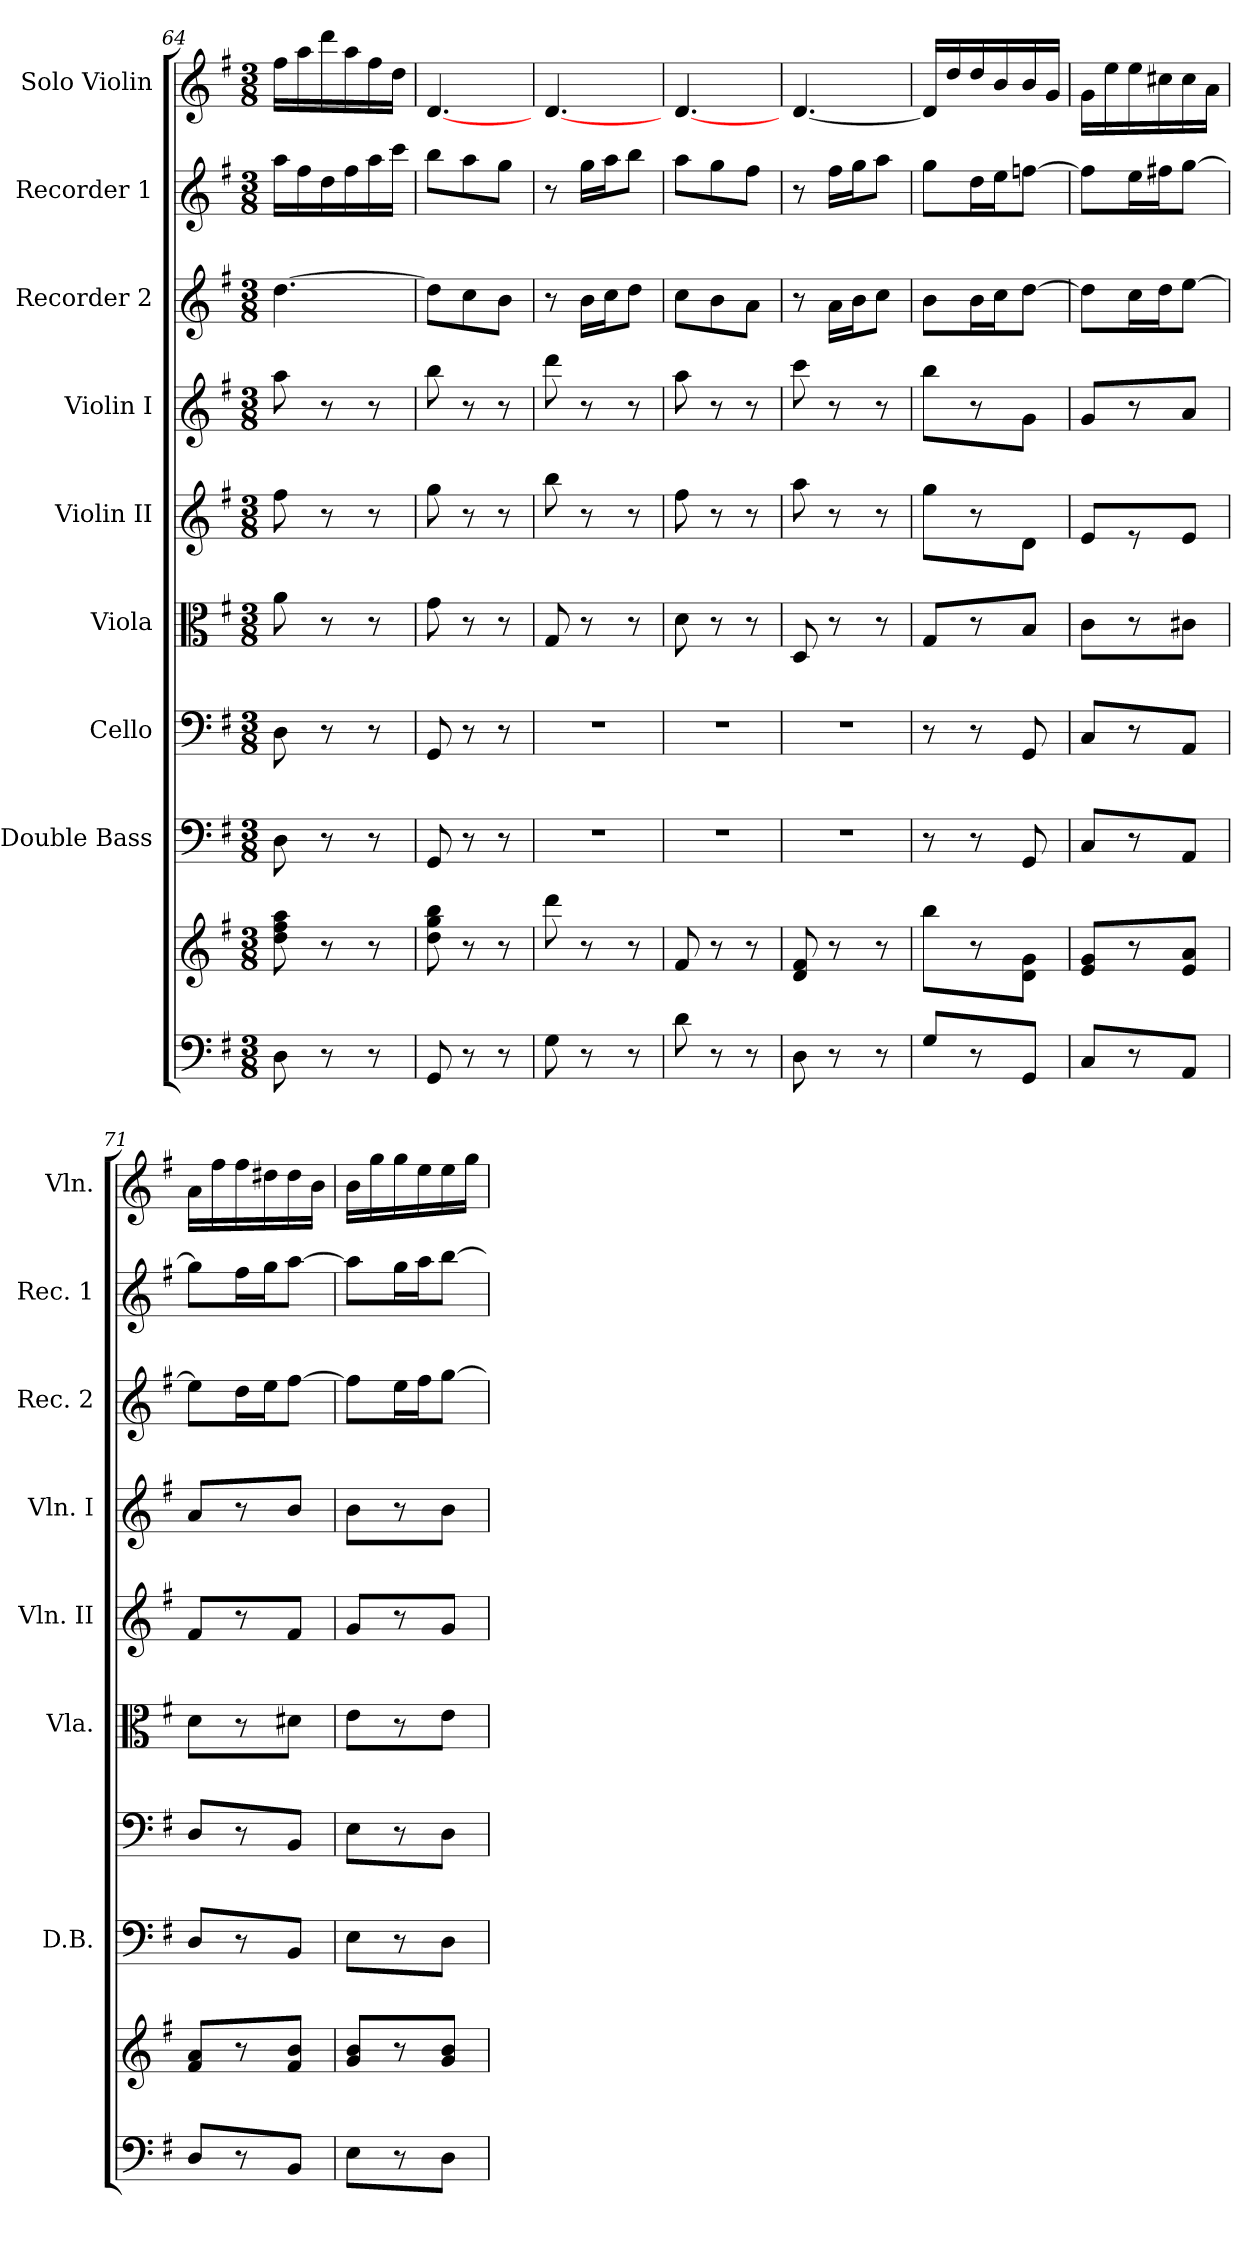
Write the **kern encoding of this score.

**kern	**kern	**kern	**kern	**kern	**kern	**kern	**kern	**kern	**kern
*part9	*part9	*part8	*part7	*part6	*part5	*part4	*part3	*part2	*part1
*staff10	*staff9	*staff8	*staff7	*staff6	*staff5	*staff4	*staff3	*staff2	*staff1
*	*	*I"Double Bass	*I"Cello	*I"Viola	*I"Violin II	*I"Violin I	*I"Recorder 2	*I"Recorder 1	*I"Solo Violin
*	*	*I'D.B.	*	*I'Vla.	*I'Vln. II	*I'Vln. I	*I'Rec. 2	*I'Rec. 1	*I'Vln.
*clefF4	*clefG2	*clefF4	*clefF4	*clefC3	*clefG2	*clefG2	*clefG2	*clefG2	*clefG2
*	*	*ITrd7c12	*	*	*	*	*	*	*
*k[f#]	*k[f#]	*k[f#]	*k[f#]	*k[f#]	*k[f#]	*k[f#]	*k[f#]	*k[f#]	*k[f#]
*G:	*G:	*G:	*G:	*G:	*G:	*G:	*G:	*G:	*G:
*M3/8	*M3/8	*M3/8	*M3/8	*M3/8	*M3/8	*M3/8	*M3/8	*M3/8	*M3/8
=64	=64	=64	=64	=64	=64	=64	=64	=64	=64
8D\	8dd\ 8ff#\ 8aa\	8DD\	8D\	8a\	8ff#\	8aa\	[4.dd\	16aa\LL	16ff#\LL
.	.	.	.	.	.	.	.	16ff#\	16aa\
8r	8r	8r	8r	8r	8r	8r	.	16dd\	16ddd\
.	.	.	.	.	.	.	.	16ff#\	16aa\
8r	8r	8r	8r	8r	8r	8r	.	16aa\	16ff#\
.	.	.	.	.	.	.	.	16ccc\JJ	16dd\JJ
=65	=65	=65	=65	=65	=65	=65	=65	=65	=65
8GG/	8dd\ 8gg\ 8bb\	8GGG/	8GG/	8g\	8gg\	8bb\	8dd\L]	8bb\L	[4.d/
8r	8r	8r	8r	8r	8r	8r	8cc\	8aa\	.
8r	8r	8r	8r	8r	8r	8r	8b\J	8gg\J	.
=66	=66	=66	=66	=66	=66	=66	=66	=66	=66
8G\	8ddd\	4.r	4.r	8G/	8bb\	8ddd\	8r	8r	[4.d/
8r	8r	.	.	8r	8r	8r	16b\LL	16gg\LL	.
.	.	.	.	.	.	.	16cc\J	16aa\J	.
8r	8r	.	.	8r	8r	8r	8dd\J	8bb\J	.
=67	=67	=67	=67	=67	=67	=67	=67	=67	=67
8d\	8f#/	4.r	4.r	8d\	8ff#\	8aa\	8cc\L	8aa\L	[4.d/
8r	8r	.	.	8r	8r	8r	8b\	8gg\	.
8r	8r	.	.	8r	8r	8r	8a\J	8ff#\J	.
!!LO:PB:g=z
=68	=68	=68	=68	=68	=68	=68	=68	=68	=68
8D\	8d/ 8f#/	4.r	4.r	8D/	8aa\	8ccc\	8r	8r	[4.d/
8r	8r	.	.	8r	8r	8r	16a\LL	16ff#\LL	.
.	.	.	.	.	.	.	16b\J	16gg\J	.
8r	8r	.	.	8r	8r	8r	8cc\J	8aa\J	.
=69	=69	=69	=69	=69	=69	=69	=69	=69	=69
8G/L	8bb\L	8r	8r	8G/L	8gg\L	8bb\L	8b\L	8gg\L	16d/LL]
.	.	.	.	.	.	.	.	.	16dd/
8r	8r	8r	8r	8r	8r	8r	16b\L	16dd\L	16dd/
.	.	.	.	.	.	.	16cc\J	16ee\J	16b/
8GG/J	8d\ 8g\J	8GGG/	8GG/	8B/J	8d\J	8g\J	[8dd\J	[8ffn\J	16b/
.	.	.	.	.	.	.	.	.	16g/JJ
=70	=70	=70	=70	=70	=70	=70	=70	=70	=70
8C/L	8e/ 8g/L	8CC/L	8C/L	8c\L	8e/L	8g/L	8dd\L]	8ff\L]	16g\LL
.	.	.	.	.	.	.	.	.	16ee\
8r	8r	8r	8r	8r	8r	8r	16cc\L	16ee\L	16ee\
.	.	.	.	.	.	.	16dd\J	16ff#X\J	16cc#X\
8AA/J	8e/ 8a/J	8AAA/J	8AA/J	8c#X\J	8e/J	8a/J	[8ee\J	[8gg\J	16cc#\
.	.	.	.	.	.	.	.	.	16a\JJ
=71	=71	=71	=71	=71	=71	=71	=71	=71	=71
8D/L	8f#/ 8a/L	8DD/L	8D/L	8d\L	8f#/L	8a/L	8ee\L]	8gg\L]	16a\LL
.	.	.	.	.	.	.	.	.	16ff#\
8r	8r	8r	8r	8r	8r	8r	16dd\L	16ff#\L	16ff#\
.	.	.	.	.	.	.	16ee\J	16gg\J	16dd#X\
8BB/J	8f#/ 8b/J	8BBB/J	8BB/J	8d#X\J	8f#/J	8b/J	[8ff#\J	[8aa\J	16dd#\
.	.	.	.	.	.	.	.	.	16b\JJ
=72	=72	=72	=72	=72	=72	=72	=72	=72	=72
8E\L	8g/ 8b/L	8EE\L	8E\L	8e\L	8g/L	8b\L	8ff#\L]	8aa\L]	16b\LL
.	.	.	.	.	.	.	.	.	16gg\
8r	8r	8r	8r	8r	8r	8r	16ee\L	16gg\L	16gg\
.	.	.	.	.	.	.	16ff#\J	16aa\J	16ee\
8D\J	8g/ 8b/J	8DD\J	8D\J	8e\J	8g/J	8b\J	[8gg\J	[8bb\J	16ee\
.	.	.	.	.	.	.	.	.	16gg\JJ
=	=	=	=	=	=	=	=	=	=
*-	*-	*-	*-	*-	*-	*-	*-	*-	*-
